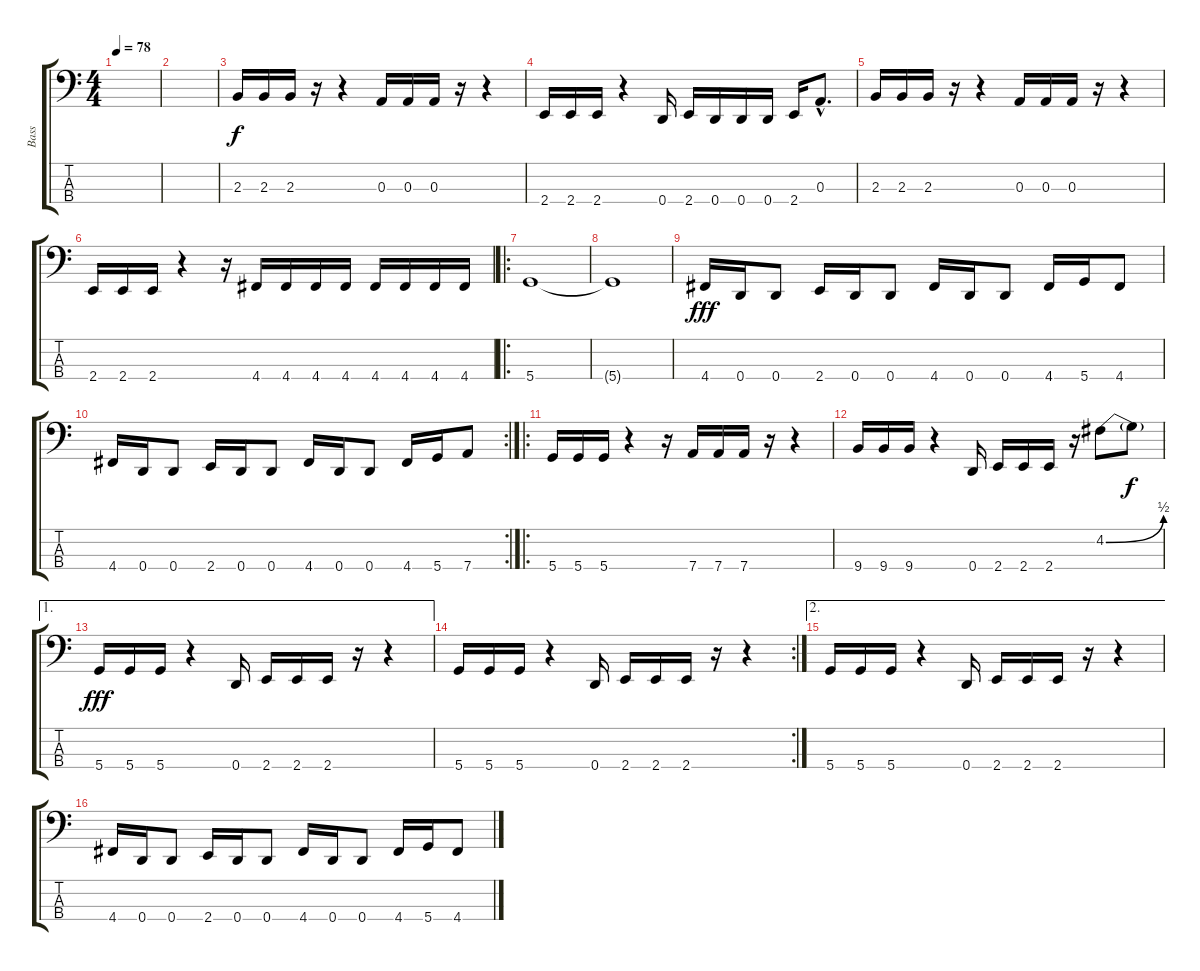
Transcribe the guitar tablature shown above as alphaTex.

\track ("Bass" "Bass") {instrument electricbassfinger}
\staff {score tabs}
\tuning (G2 D2 A1 D1) {hide}
\ts (4 4)
\tempo 78
\clef f4
\ks c
|
|
2.3.16 2.3.16 2.3.16 r.16 r.4 0.3.16 0.3.16 0.3.16 r.16 r.4 |
2.4.16 2.4.16 2.4.16 r.4 0.4.16 2.4.16 0.4.16 0.4.16 0.4.16 2.4.16 0.3{hac}.8{d} |
2.3.16 2.3.16 2.3.16 r.16 r.4 0.3.16 0.3.16 0.3.16 r.16 r.4 |
2.4.16 2.4.16 2.4.16 r.4 r.16 4.4.16 4.4.16 4.4.16 4.4.16 4.4.16 4.4.16 4.4.16 4.4.16 |
\ro
5.4.1 |
5.4{t}.1{dy f} |
4.4.16{dy fff} 0.4.16 0.4.8 2.4.16 0.4.16 0.4.8 4.4.16 0.4.16 0.4.8 4.4.16 5.4.16 4.4.8 |
\rc 2
4.4.16 0.4.16 0.4.8 2.4.16 0.4.16 0.4.8 4.4.16 0.4.16 0.4.8 4.4.16 5.4.16 7.4.8 |
\ro
5.4.16 5.4.16 5.4.16 r.4 r.16 7.4.16 7.4.16 7.4.16 r.16 r.4 |
9.4.16 9.4.16 9.4.16 r.4 0.4.16 2.4.16 2.4.16 2.4.16 r.16 4.2{be (bend 0 0 60 2)}.8 4.2{t}.8{dy f} |
\ae 1
5.4.16{dy fff} 5.4.16 5.4.16 r.4 0.4.16 2.4.16 2.4.16 2.4.16 r.16 r.4 |
\rc 2
5.4.16 5.4.16 5.4.16 r.4 0.4.16 2.4.16 2.4.16 2.4.16 r.16 r.4 |
\ae 2
5.4.16 5.4.16 5.4.16 r.4 0.4.16 2.4.16 2.4.16 2.4.16 r.16 r.4 |
4.4.16 0.4.16 0.4.8 2.4.16 0.4.16 0.4.8 4.4.16 0.4.16 0.4.8 4.4.16 5.4.16 4.4.8
